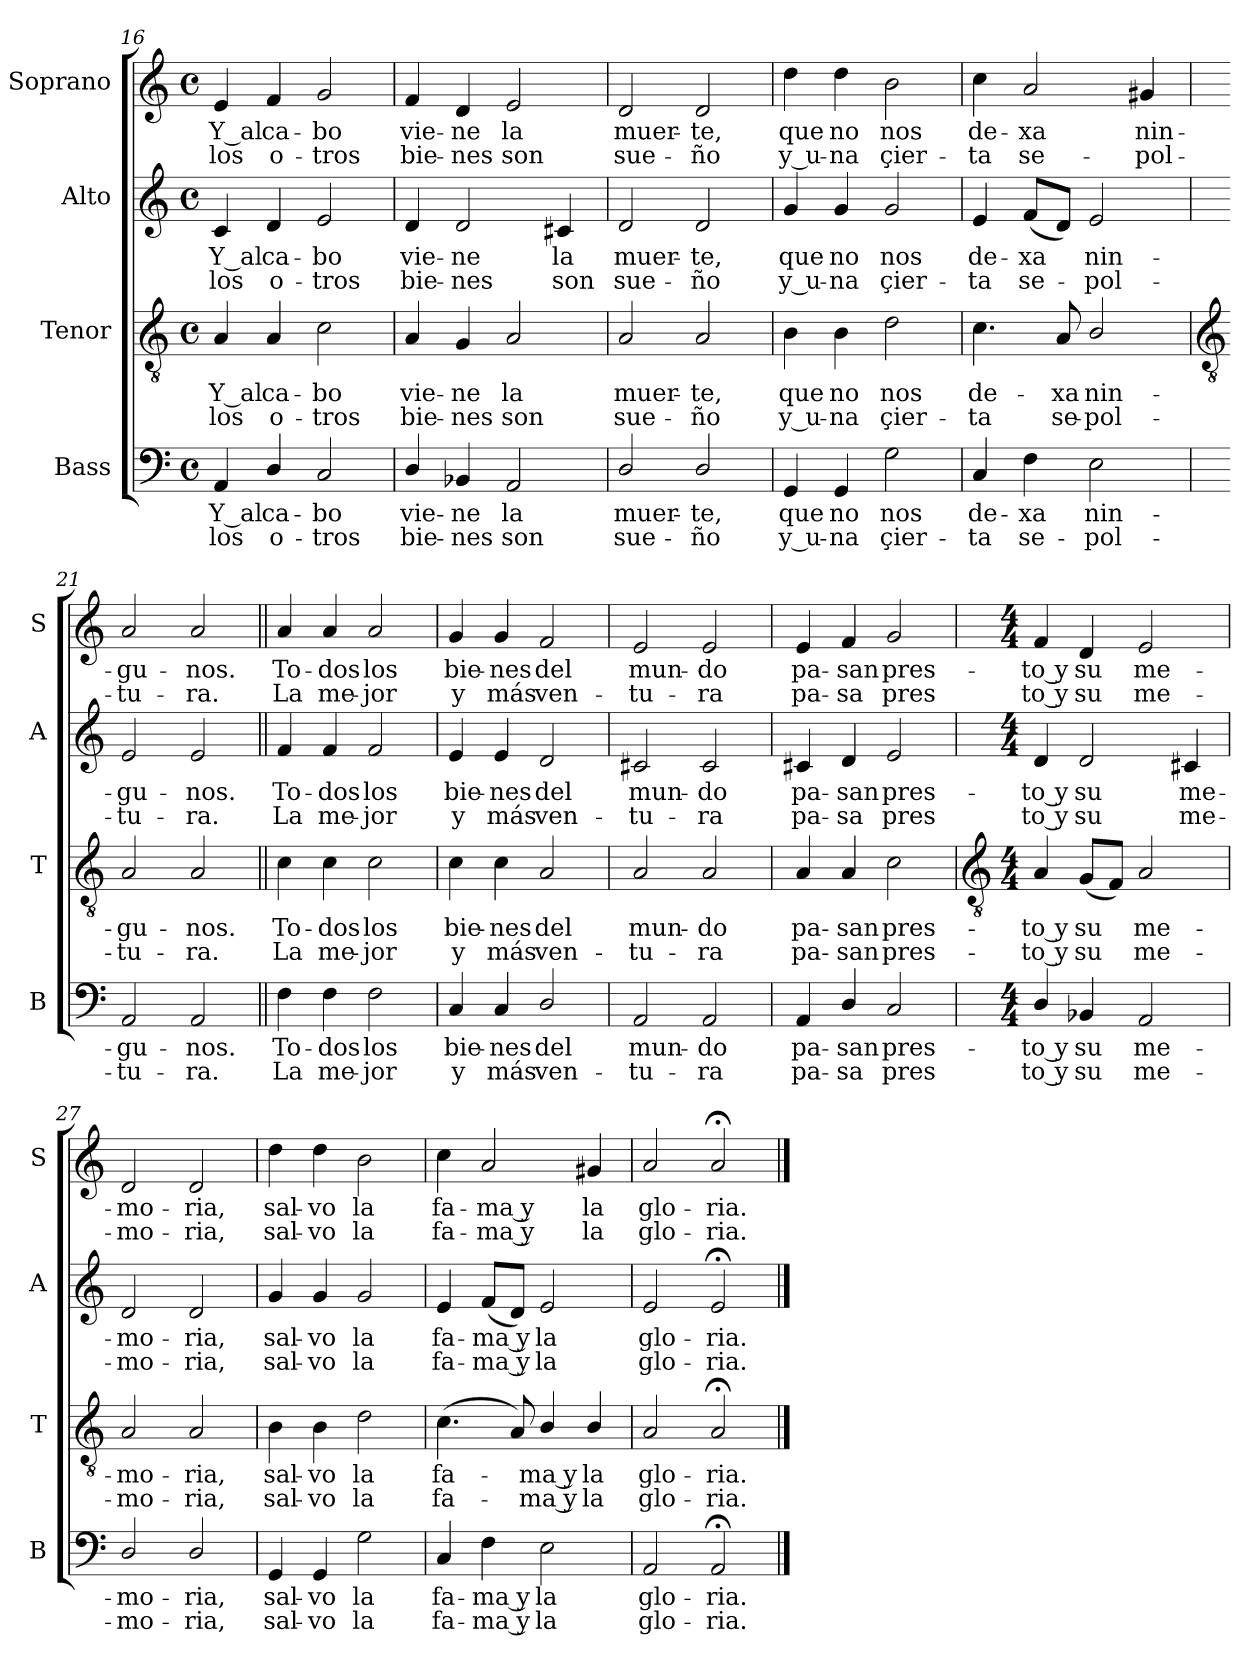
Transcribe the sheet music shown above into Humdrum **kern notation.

**kern	**text	**text	**kern	**text	**text	**kern	**text	**text	**kern	**text	**text
*part4	*part4	*part4	*part3	*part3	*part3	*part2	*part2	*part2	*part1	*part1	*part1
*staff4	*staff4	*staff4	*staff3	*staff3	*staff3	*staff2	*staff2	*staff2	*staff1	*staff1	*staff1
*I"Bass	*	*	*I"Tenor	*	*	*I"Alto	*	*	*I"Soprano	*	*
*I'B	*	*	*I'T	*	*	*I'A	*	*	*I'S	*	*
!!LO:LB:g=z
*clefF4	*	*	*clefGv2	*	*	*clefG2	*	*	*clefG2	*	*
*k[]	*	*	*k[]	*	*	*k[]	*	*	*k[]	*	*
*C:	*	*	*C:	*	*	*C:	*	*	*C:	*	*
*M4/4	*	*	*M4/4	*	*	*M4/4	*	*	*M4/4	*	*
*met(c)	*	*	*met(c)	*	*	*met(c)	*	*	*met(c)	*	*
=16	=16	=16	=16	=16	=16	=16	=16	=16	=16	=16	=16
!	!LO:LY:b	!LO:LY:b	!	!LO:LY:b	!LO:LY:b	!	!LO:LY:b	!LO:LY:b	!	!LO:LY:b	!LO:LY:b
4AA	Y al	los	4A	Y al	los	4c	Y al	los	4e	Y al	los
!	!LO:LY:b	!LO:LY:b	!	!LO:LY:b	!LO:LY:b	!	!LO:LY:b	!LO:LY:b	!	!LO:LY:b	!LO:LY:b
4D/	ca-	-o-	4A	ca-	-o-	4d	ca-	-o-	4f	ca-	-o-
!	!LO:LY:b	!LO:LY:b	!	!LO:LY:b	!LO:LY:b	!	!LO:LY:b	!LO:LY:b	!	!LO:LY:b	!LO:LY:b
2C	-bo	tros	2c	-bo	tros	2e	-bo	tros	2g	-bo	tros
=17	=17	=17	=17	=17	=17	=17	=17	=17	=17	=17	=17
!	!LO:LY:b	!LO:LY:b	!	!LO:LY:b	!LO:LY:b	!	!LO:LY:b	!LO:LY:b	!	!LO:LY:b	!LO:LY:b
4D/	vie-	-bie-	4A	vie-	-bie-	4d	vie-	-bie-	4f	vie-	-bie-
!	!LO:LY:b	!LO:LY:b	!	!LO:LY:b	!LO:LY:b	!	!LO:LY:b	!LO:LY:b	!	!LO:LY:b	!LO:LY:b
4BB-X	-ne	nes	4G	-ne	nes	2d	-ne	nes	4d	-ne	nes
!	!LO:LY:b	!LO:LY:b	!	!LO:LY:b	!LO:LY:b	!	!	!	!	!LO:LY:b	!LO:LY:b
2AA	la	son	2A	la	son	.	.	.	2e	la	son
!	!	!	!	!	!	!	!LO:LY:b	!LO:LY:b	!	!	!
.	.	.	.	.	.	4c#X	la	son	.	.	.
=18	=18	=18	=18	=18	=18	=18	=18	=18	=18	=18	=18
!	!LO:LY:b	!LO:LY:b	!	!LO:LY:b	!LO:LY:b	!	!LO:LY:b	!LO:LY:b	!	!LO:LY:b	!LO:LY:b
2D/	muer-	-sue-	2A	muer-	-sue-	2d	muer-	-sue-	2d	muer-	-sue-
!	!LO:LY:b	!LO:LY:b	!	!LO:LY:b	!LO:LY:b	!	!LO:LY:b	!LO:LY:b	!	!LO:LY:b	!LO:LY:b
2D/	-te,	ño	2A	-te,	ño	2d	-te,	ño	2d	-te,	ño
=19	=19	=19	=19	=19	=19	=19	=19	=19	=19	=19	=19
!	!LO:LY:b	!LO:LY:b	!	!LO:LY:b	!LO:LY:b	!	!LO:LY:b	!LO:LY:b	!	!LO:LY:b	!LO:LY:b
4GG	que	y u-	4B	que	y u-	4g	que	y u-	4dd	que	y u-
!	!LO:LY:b	!LO:LY:b	!	!LO:LY:b	!LO:LY:b	!	!LO:LY:b	!LO:LY:b	!	!LO:LY:b	!LO:LY:b
4GG	-no	na	4B	-no	na	4g	-no	na	4dd	-no	na
!	!LO:LY:b	!LO:LY:b	!	!LO:LY:b	!LO:LY:b	!	!LO:LY:b	!LO:LY:b	!	!LO:LY:b	!LO:LY:b
2G	nos	çier-	2d	nos	çier-	2g	nos	çier-	2b	nos	çier-
=20	=20	=20	=20	=20	=20	=20	=20	=20	=20	=20	=20
!	!LO:LY:b	!LO:LY:b	!	!LO:LY:b	!LO:LY:b	!	!LO:LY:b	!LO:LY:b	!	!LO:LY:b	!LO:LY:b
4C	-de-	-ta	4.c	-de-	-ta	4e	-de-	-ta	4cc	-de-	-ta
!	!LO:LY:b	!LO:LY:b	!	!	!	!	!LO:LY:b	!LO:LY:b	!	!LO:LY:b	!LO:LY:b
4F	xa	se-	.	.	.	(<8fL	xa	se-	2a	xa	se-
!	!	!	!	!LO:LY:b	!LO:LY:b	!	!	!	!	!	!
.	.	.	8A	xa	se-	8dJ)	.	.	.	.	.
!	!LO:LY:b	!LO:LY:b	!	!LO:LY:b	!LO:LY:b	!	!LO:LY:b	!LO:LY:b	!	!	!
2E	-nin-	-pol-	2B/	-nin-	-pol-	2e	nin-	-pol-	.	.	.
!	!	!	!	!	!	!	!	!	!	!LO:LY:b	!LO:LY:b
.	.	.	.	.	.	.	.	.	4g#X	-nin-	-pol-
!!LO:LB:g=z
=21	=21	=21	=21	=21	=21	=21	=21	=21	=21	=21	=21
*	*	*	*clefGv2	*	*	*	*	*	*	*	*
!	!LO:LY:b	!LO:LY:b	!	!LO:LY:b	!LO:LY:b	!	!LO:LY:b	!LO:LY:b	!	!LO:LY:b	!LO:LY:b
2AA	-gu-	-tu-	2A	-gu-	-tu-	2e	-gu-	-tu-	2a	-gu-	-tu-
!	!LO:LY:b	!LO:LY:b	!	!LO:LY:b	!LO:LY:b	!	!LO:LY:b	!LO:LY:b	!	!LO:LY:b	!LO:LY:b
2AA	-nos.	ra.	2A	-nos.	ra.	2e	-nos.	ra.	2a	-nos.	ra.
=22||	=22||	=22||	=22||	=22||	=22||	=22||	=22||	=22||	=22||	=22||	=22||
!	!LO:LY:b	!LO:LY:b	!	!LO:LY:b	!LO:LY:b	!	!LO:LY:b	!LO:LY:b	!	!LO:LY:b	!LO:LY:b
4F	To-	-La	4c	To-	-La	4f	To-	-La	4a	To-	-La
!	!LO:LY:b	!LO:LY:b	!	!LO:LY:b	!LO:LY:b	!	!LO:LY:b	!LO:LY:b	!	!LO:LY:b	!LO:LY:b
4F	dos	me-	4c	dos	me-	4f	dos	me-	4a	dos	me-
!	!LO:LY:b	!LO:LY:b	!	!LO:LY:b	!LO:LY:b	!	!LO:LY:b	!LO:LY:b	!	!LO:LY:b	!LO:LY:b
2F	-los	jor	2c	-los	jor	2f	-los	jor	2a	-los	jor
=23	=23	=23	=23	=23	=23	=23	=23	=23	=23	=23	=23
!	!LO:LY:b	!LO:LY:b	!	!LO:LY:b	!LO:LY:b	!	!LO:LY:b	!LO:LY:b	!	!LO:LY:b	!LO:LY:b
4C	bie-	-y	4c	bie-	-y	4e	bie-	-y	4g	bie-	-y
!	!LO:LY:b	!LO:LY:b	!	!LO:LY:b	!LO:LY:b	!	!LO:LY:b	!LO:LY:b	!	!LO:LY:b	!LO:LY:b
4C	nes	más	4c	nes	más	4e	nes	más	4g	nes	más
!	!LO:LY:b	!LO:LY:b	!	!LO:LY:b	!LO:LY:b	!	!LO:LY:b	!LO:LY:b	!	!LO:LY:b	!LO:LY:b
2D/	del	ven-	2A	del	ven-	2d	del	ven-	2f	del	ven-
=24	=24	=24	=24	=24	=24	=24	=24	=24	=24	=24	=24
!	!LO:LY:b	!LO:LY:b	!	!LO:LY:b	!LO:LY:b	!	!LO:LY:b	!LO:LY:b	!	!LO:LY:b	!LO:LY:b
2AA	-mun-	-tu-	2A	-mun-	-tu-	2c#X	-mun-	-tu-	2e	-mun-	-tu-
!	!LO:LY:b	!LO:LY:b	!	!LO:LY:b	!LO:LY:b	!	!LO:LY:b	!LO:LY:b	!	!LO:LY:b	!LO:LY:b
2AA	-do	ra	2A	-do	ra	2c#	-do	ra	2e	-do	ra
=25	=25	=25	=25	=25	=25	=25	=25	=25	=25	=25	=25
!	!LO:LY:b	!LO:LY:b	!	!LO:LY:b	!LO:LY:b	!	!LO:LY:b	!LO:LY:b	!	!LO:LY:b	!LO:LY:b
4AA	pa-	-pa-	4A	pa-	-pa-	4c#X	pa-	-pa-	4e	pa-	-pa-
!	!LO:LY:b	!LO:LY:b	!	!LO:LY:b	!LO:LY:b	!	!LO:LY:b	!LO:LY:b	!	!LO:LY:b	!LO:LY:b
4D/	-san	sa	4A	-san	san	4d	-san	sa	4f	-san	sa
!	!LO:LY:b	!LO:LY:b	!	!LO:LY:b	!LO:LY:b	!	!LO:LY:b	!LO:LY:b	!	!LO:LY:b	!LO:LY:b
2C	pres-	-pres	2c	pres-	-pres-	2e	pres-	-pres	2g	pres-	-pres
!!LO:LB:g=z
=26	=26	=26	=26	=26	=26	=26	=26	=26	=26	=26	=26
*	*	*	*clefGv2	*	*	*	*	*	*	*	*
*M4/4	*	*	*M4/4	*	*	*M4/4	*	*	*M4/4	*	*
!	!LO:LY:b	!LO:LY:b	!	!LO:LY:b	!LO:LY:b	!	!LO:LY:b	!LO:LY:b	!	!LO:LY:b	!LO:LY:b
4D/	to y	to y	4A	-to y	to y	4d	to y	to y	4f	to y	to y
!	!LO:LY:b	!LO:LY:b	!	!LO:LY:b	!LO:LY:b	!	!LO:LY:b	!LO:LY:b	!	!LO:LY:b	!LO:LY:b
4BB-X	su	su	(<8GL	su	su	2d	su	su	4d	su	su
.	.	.	8FJ)	.	.	.	.	.	.	.	.
!	!LO:LY:b	!LO:LY:b	!	!LO:LY:b	!LO:LY:b	!	!	!	!	!LO:LY:b	!LO:LY:b
2AA	me-	-me-	2A	me-	-me-	.	.	.	2e	me-	-me-
!	!	!	!	!	!	!	!LO:LY:b	!LO:LY:b	!	!	!
.	.	.	.	.	.	4c#X	me-	-me-	.	.	.
=27	=27	=27	=27	=27	=27	=27	=27	=27	=27	=27	=27
!	!LO:LY:b	!LO:LY:b	!	!LO:LY:b	!LO:LY:b	!	!LO:LY:b	!LO:LY:b	!	!LO:LY:b	!LO:LY:b
2D/	-mo-	-mo-	2A	-mo-	-mo-	2d	-mo-	-mo-	2d	-mo-	-mo-
!	!LO:LY:b	!LO:LY:b	!	!LO:LY:b	!LO:LY:b	!	!LO:LY:b	!LO:LY:b	!	!LO:LY:b	!LO:LY:b
2D/	-ria,	ria,	2A	-ria,	ria,	2d	-ria,	ria,	2d	-ria,	ria,
=28	=28	=28	=28	=28	=28	=28	=28	=28	=28	=28	=28
!	!LO:LY:b	!LO:LY:b	!	!LO:LY:b	!LO:LY:b	!	!LO:LY:b	!LO:LY:b	!	!LO:LY:b	!LO:LY:b
4GG	sal-	-sal-	4B	sal-	-sal-	4g	sal-	-sal-	4dd	sal-	-sal-
!	!LO:LY:b	!LO:LY:b	!	!LO:LY:b	!LO:LY:b	!	!LO:LY:b	!LO:LY:b	!	!LO:LY:b	!LO:LY:b
4GG	-vo	vo	4B	-vo	vo	4g	-vo	vo	4dd	-vo	vo
!	!LO:LY:b	!LO:LY:b	!	!LO:LY:b	!LO:LY:b	!	!LO:LY:b	!LO:LY:b	!	!LO:LY:b	!LO:LY:b
2G	la	la	2d	la	la	2g	la	la	2b	la	la
=29	=29	=29	=29	=29	=29	=29	=29	=29	=29	=29	=29
!	!LO:LY:b	!LO:LY:b	!	!LO:LY:b	!LO:LY:b	!	!LO:LY:b	!LO:LY:b	!	!LO:LY:b	!LO:LY:b
4C	fa-	-fa-	(<4.c	fa-	fa-	4e	fa-	-fa-	4cc	fa-	-fa-
!	!LO:LY:b	!LO:LY:b	!	!	!	!	!LO:LY:b	!LO:LY:b	!	!LO:LY:b	!LO:LY:b
4F	-ma y	ma y	.	.	.	(<8fL	-ma y	ma y	2a	-ma y	ma y
.	.	.	8A)	.	.	8dJ)	.	.	.	.	.
!	!LO:LY:b	!LO:LY:b	!	!LO:LY:b	!LO:LY:b	!	!LO:LY:b	!LO:LY:b	!	!	!
2E	la	la	4B/	ma y	ma y	2e	la	la	.	.	.
!	!	!	!	!LO:LY:b	!LO:LY:b	!	!	!	!	!LO:LY:b	!LO:LY:b
.	.	.	4B/	la	la	.	.	.	4g#X	la	la
=30	=30	=30	=30	=30	=30	=30	=30	=30	=30	=30	=30
!	!LO:LY:b	!LO:LY:b	!	!LO:LY:b	!LO:LY:b	!	!LO:LY:b	!LO:LY:b	!	!LO:LY:b	!LO:LY:b
2AA	glo-	-glo-	2A	glo-	-glo-	2e	glo-	-glo-	2a	glo-	-glo-
!	!LO:LY:b	!LO:LY:b	!	!LO:LY:b	!LO:LY:b	!	!LO:LY:b	!LO:LY:b	!	!LO:LY:b	!LO:LY:b
2AA;<	-ria.	ria.	2A;<	-ria.	ria.	2e;<	-ria.	ria.	2a;<	-ria.	ria.
==	==	==	==	==	==	==	==	==	==	==	==
*-	*-	*-	*-	*-	*-	*-	*-	*-	*-	*-	*-
